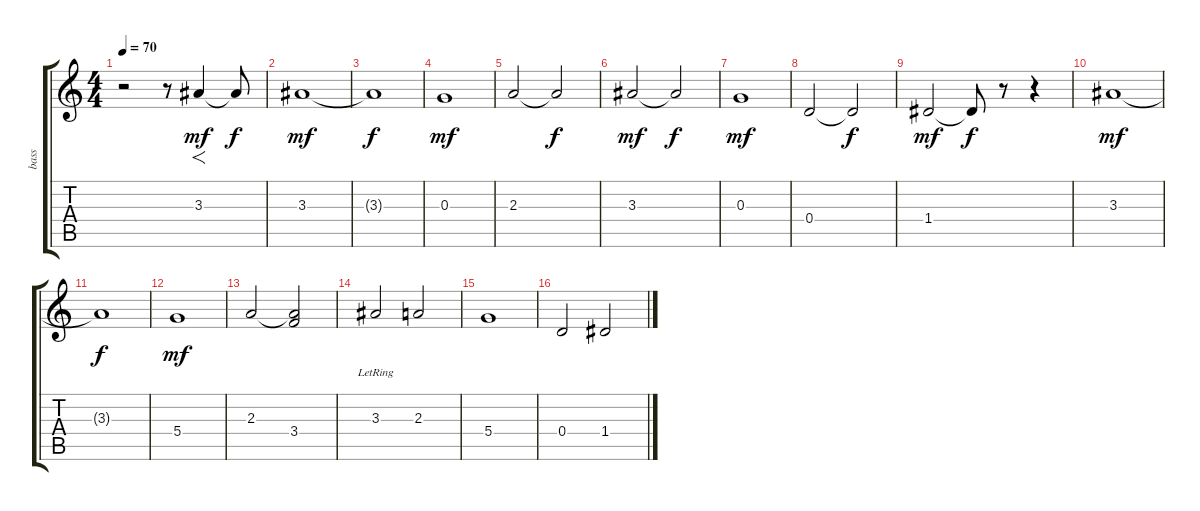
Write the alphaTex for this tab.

\track ("bass" "bass") {instrument acousticbass}
\staff {score tabs}
\tuning (E4 B3 G3 D3 A2 E2) {hide}
\ts (4 4)
\tempo 70
\clef g2
\ks c
r.2{dy mf instrument acousticbass} r.8 3.3.4{f} 3.3{t}.8{dy f} |
3.3.1{dy mf} |
3.3{t}.1{dy f} |
0.3.1{dy mf} |
2.3.2 2.3{t}.2{dy f} |
3.3.2{dy mf} 3.3{t}.2{dy f} |
0.3.1{dy mf} |
0.4.2 0.4{t}.2{dy f} |
1.4.2{dy mf} 1.4{t}.8{dy f} r.8 r.4 |
3.3.1{dy mf} |
3.3{t}.1{dy f} |
5.4.1{dy mf} |
2.3.2 (2.3{t} 3.4).2 |
3.3{lr}.2 2.3.2 |
5.4.1 |
0.4.2 1.4.2
